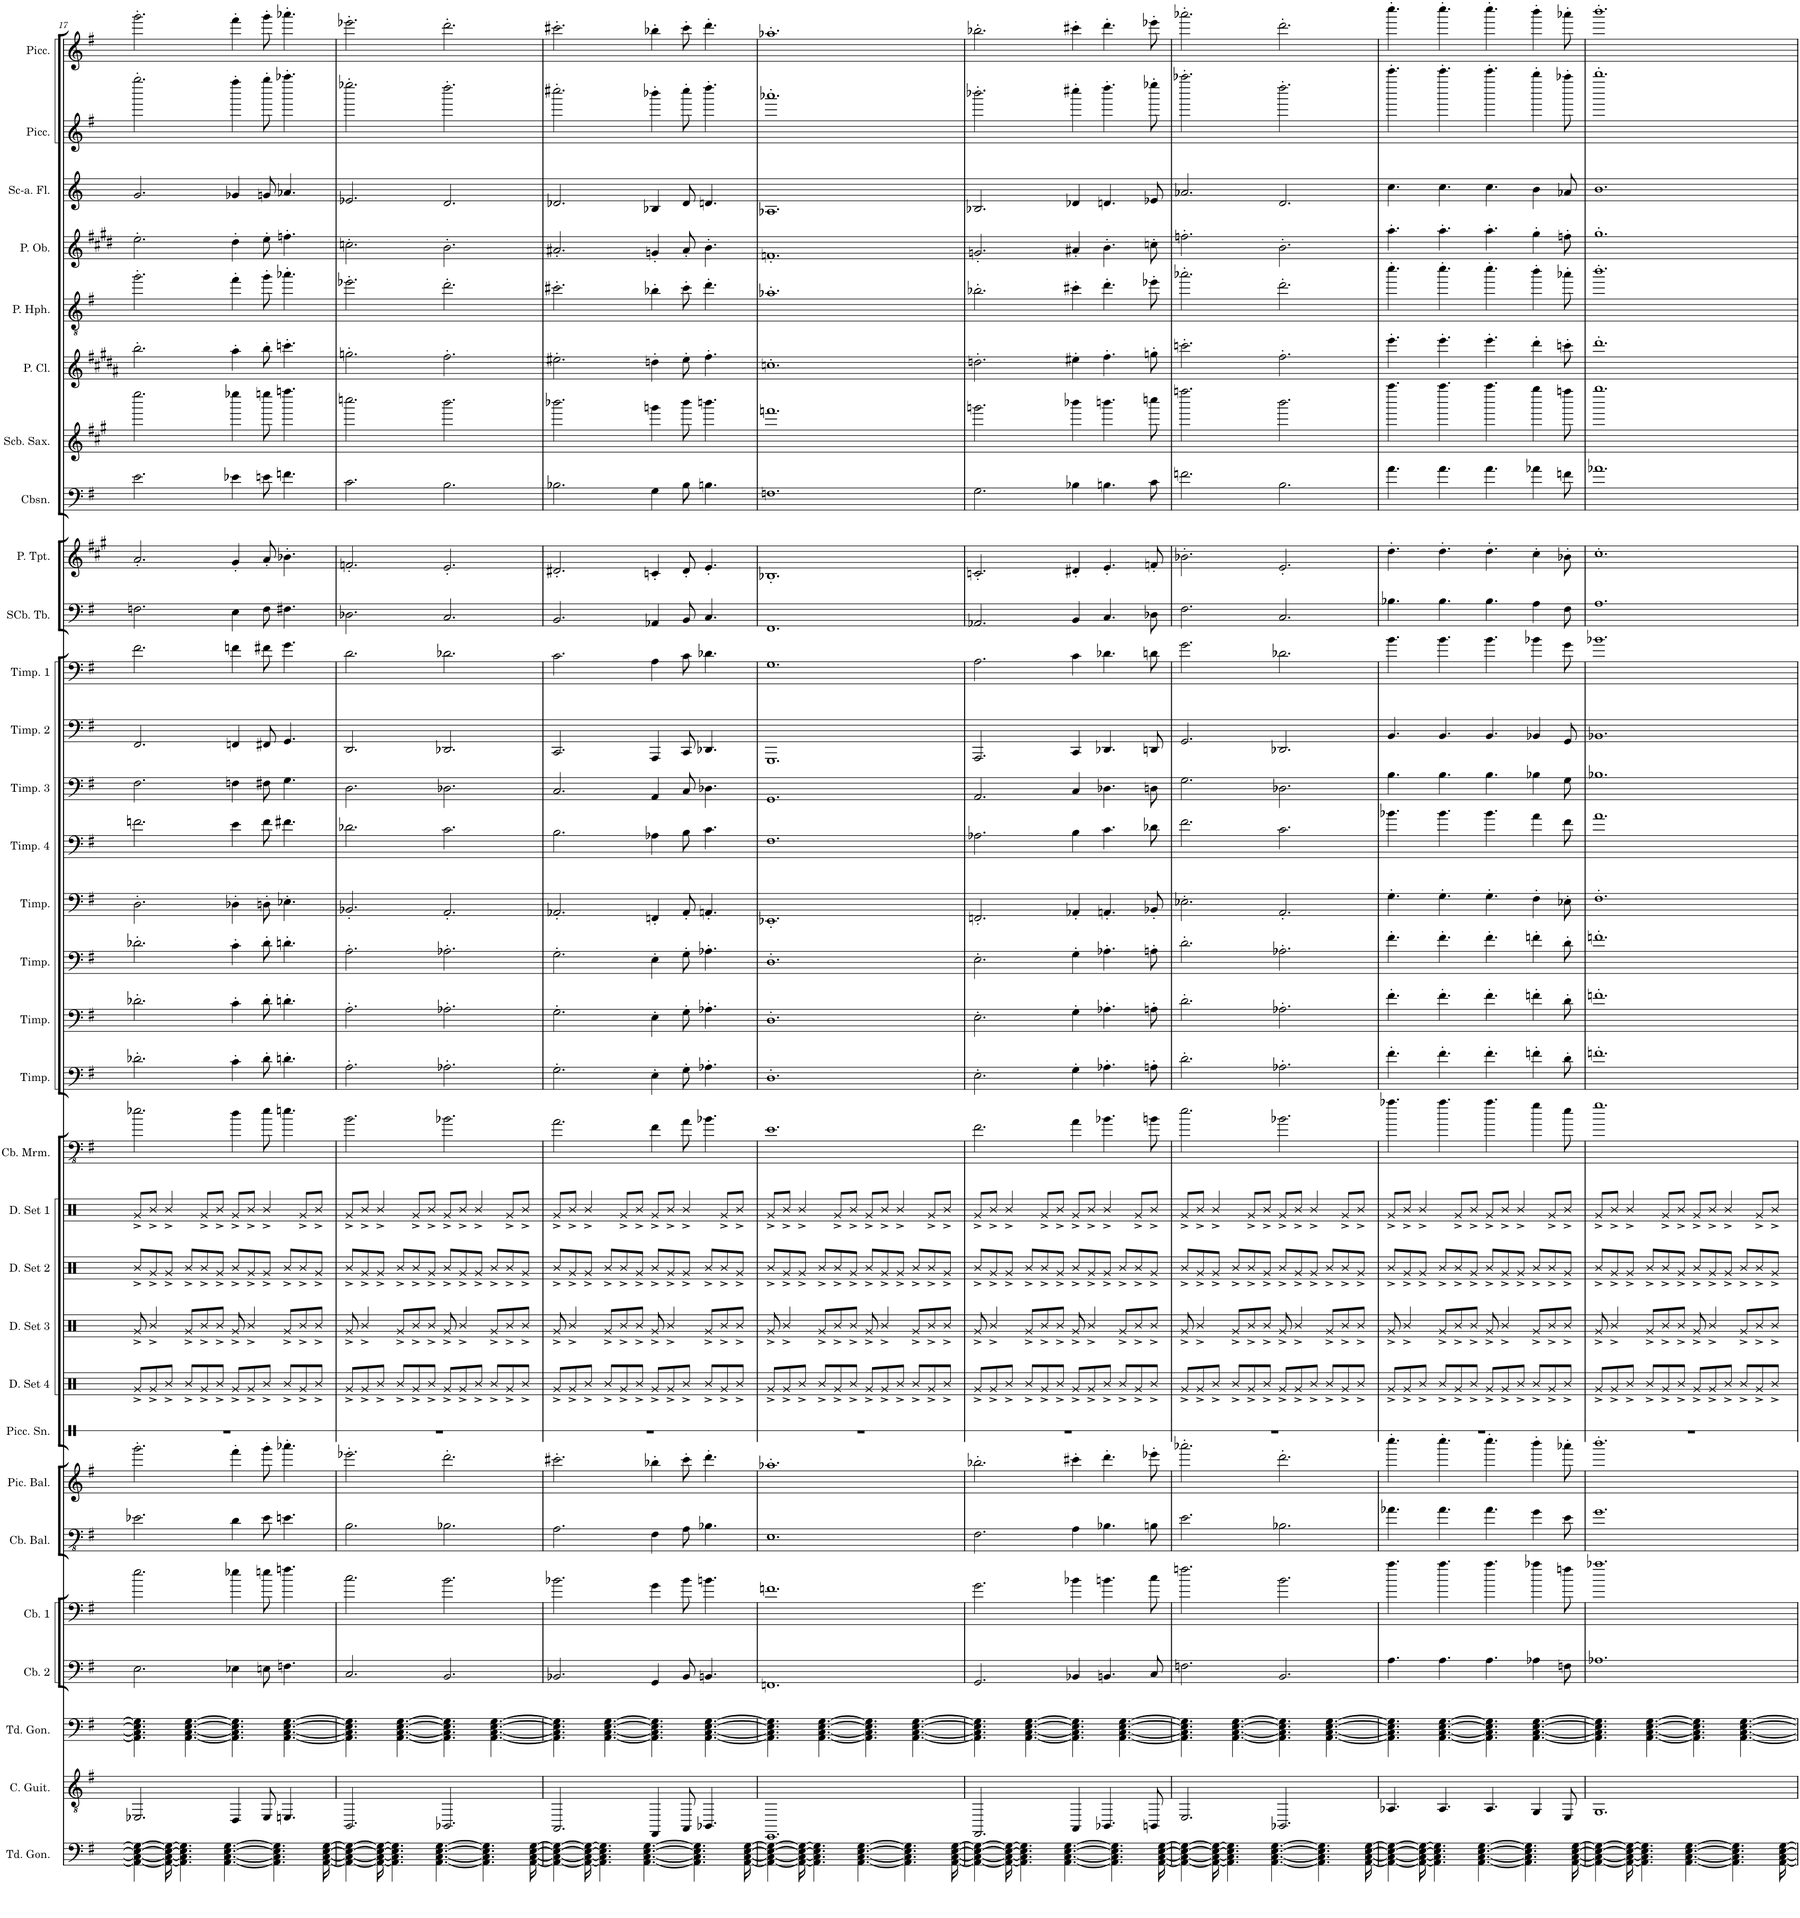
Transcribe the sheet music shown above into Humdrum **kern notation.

**kern	**kern	**kern	**kern	**kern	**kern	**kern	**kern	**kern	**kern	**kern	**kern	**kern	**kern	**kern	**kern	**kern	**kern	**kern	**kern	**kern	**kern	**kern	**kern	**kern	**kern	**kern	**kern	**kern	**kern	**kern
*part31	*part30	*part29	*part28	*part27	*part26	*part25	*part24	*part23	*part22	*part21	*part20	*part19	*part18	*part17	*part16	*part15	*part14	*part13	*part12	*part11	*part10	*part9	*part8	*part7	*part6	*part5	*part4	*part3	*part2	*part1
*staff31	*staff30	*staff29	*staff28	*staff27	*staff26	*staff25	*staff24	*staff23	*staff22	*staff21	*staff20	*staff19	*staff18	*staff17	*staff16	*staff15	*staff14	*staff13	*staff12	*staff11	*staff10	*staff9	*staff8	*staff7	*staff6	*staff5	*staff4	*staff3	*staff2	*staff1
*I"Tuned Gongs	*I"Contra Guitar	*I"Tuned Gongs	*I"Contrabass 2	*I"Contrabass 1	*I"Contrabass Balalaika	*I"Piccolo Balalaika	*I"Piccolo Snare	*I"Drumset 4	*I"Drumset 3	*I"Drumset 2	*I"Drumset 1	*I"Contrabass Marimba	*I"Timpani	*I"Timpani	*I"Timpani	*I"Timpani	*I"Timpani 4	*I"Timpani 3	*I"Timpani 2	*I"Timpani 1	*I"Sub-Contrabass Tuba	*I"Piccolo Trumpet	*I"Contrabassoon	*I"Subcontrabass Saxophone	*I"Piccolo Clarinet	*I"Piccolo Heckelphone	*I"Piccolo Oboe	*I"Sub Contra-alto Flute	*I"Piccolo	*I"Piccolo
*I'Td. Gon.	*I'C. Guit.	*I'Td. Gon.	*I'Cb. 2	*I'Cb. 1	*I'Cb. Bal.	*I'Pic. Bal.	*I'Picc. Sn.	*I'D. Set 4	*I'D. Set 3	*I'D. Set 2	*I'D. Set 1	*I'Cb. Mrm.	*I'Timp.	*I'Timp.	*I'Timp.	*I'Timp.	*I'Timp. 4	*I'Timp. 3	*I'Timp. 2	*I'Timp. 1	*I'SCb. Tb.	*I'P. Tpt.	*I'Cbsn.	*I'Scb. Sax.	*I'P. Cl.	*I'P. Hph.	*I'P. Ob.	*I'Sc-a. Fl.	*I'Picc.	*I'Picc.
!!LO:PB:g=z
*clefF4	*clefGv2	*clefF4	*clefF4	*clefF4	*clefFv4	*clefG2	*clefX	*clefX	*clefX	*clefX	*clefX	*clefFv4	*clefF4	*clefF4	*clefF4	*clefF4	*clefF4	*clefF4	*clefF4	*clefF4	*clefF4	*clefG2	*clefF4	*clefG2	*clefG2	*clefGv2	*clefG2	*clefG2	*clefG2	*clefG2
*	*	*	*Trd7c12	*Trd7c12	*	*	*	*	*	*	*	*	*	*	*	*	*	*	*	*	*	*Trd-6c-10	*Trd7c12	*Trd22c38	*Trd-5c-8	*	*Trd-2c-3	*Trd17c29	*Trd-7c-12	*Trd-7c-12
*k[f#]	*k[f#]	*k[f#]	*k[f#]	*k[f#]	*k[f#]	*k[f#]	*k[]	*k[]	*k[]	*k[]	*k[]	*k[f#]	*k[f#]	*k[f#]	*k[f#]	*k[f#]	*k[f#]	*k[f#]	*k[f#]	*k[f#]	*k[f#]	*k[f#c#g#]	*k[f#]	*k[f#c#g#]	*k[f#c#g#d#a#]	*k[f#]	*k[f#c#g#d#]	*k[]	*k[f#]	*k[f#]
*M12/8	*M12/8	*M12/8	*M12/8	*M12/8	*M12/8	*M12/8	*M12/8	*M12/8	*M12/8	*M12/8	*M12/8	*M12/8	*M12/8	*M12/8	*M12/8	*M12/8	*M12/8	*M12/8	*M12/8	*M12/8	*M12/8	*M12/8	*M12/8	*M12/8	*M12/8	*M12/8	*M12/8	*M12/8	*M12/8	*M12/8
=17	=17	=17	=17	=17	=17	=17	=17	=17	=17	=17	=17	=17	=17	=17	=17	=17	=17	=17	=17	=17	=17	=17	=17	=17	=17	=17	=17	=17	=17	=17
4AA\_ 4C\_ 4E\_ 4G\_	2.EE-X/	4.AA\] 4.C\] 4.E\] 4.G\]	2.E\	2.ee\	2.E-X\	2.ggg'\	1.r	8Rg^/L	8Rg^/	8R^/L	8Rg^/L	2.e-X\	2.d-X'\	2.d-X'\	2.d-X'\	2.D'\	2.fn\	2.F#\	2.FF#/	2.f#\	2.Fn\	2.a'/	2.e\	2.eeee\	2.bb'\	2.gg'\	2.ee'\	2.g/	2.gggg'\	2.ggg'\
.	.	.	.	.	.	.	.	8Rg^/	4R^/	8Rg^/	8R^/J	.	.	.	.	.	.	.	.	.	.	.	.	.	.	.	.	.	.	.
16AA\_ 16C\_ 16E\_ 16G\_	.	.	.	.	.	.	.	8R^/J	.	8Rg^/J	4R^/	.	.	.	.	.	.	.	.	.	.	.	.	.	.	.	.	.	.	.
4.AA\] 4.C\] 4.E\] 4.G\]	.	.	.	.	.	.	.	.	.	.	.	.	.	.	.	.	.	.	.	.	.	.	.	.	.	.	.	.	.	.
.	.	[4.AA\ [4.C\ [4.E\ [4.G\	.	.	.	.	.	8R^/L	8Rg^/L	8R^/L	.	.	.	.	.	.	.	.	.	.	.	.	.	.	.	.	.	.	.	.
.	.	.	.	.	.	.	.	8Rg^/	8R^/	8R^/	8Rg^/L	.	.	.	.	.	.	.	.	.	.	.	.	.	.	.	.	.	.	.
.	.	.	.	.	.	.	.	8R^/J	8R^/J	8Rg^/J	8R^/J	.	.	.	.	.	.	.	.	.	.	.	.	.	.	.	.	.	.	.
[4.AA\ [4.C\ [4.E\ [4.G\	.	.	.	.	.	.	.	.	.	.	.	.	.	.	.	.	.	.	.	.	.	.	.	.	.	.	.	.	.	.
.	4DD/	4.AA\] 4.C\] 4.E\] 4.G\]	4E-X\	4ee-X\	4D\	4fff#'\	.	8Rg^/L	8Rg^/	8R^/L	8Rg^/L	4d\	4c'\	4c'\	4c'\	4D-X'\	4e\	4Fn\	4FFn/	4fn\	4E\	4g#'/	4e-X\	4eeee-X\	4aa#'\	4ff#'\	4dd#'\	4g-X/	4ffff#'\	4fff#'\
.	.	.	.	.	.	.	.	8Rg^/	4R^/	8Rg^/	8R^/J	.	.	.	.	.	.	.	.	.	.	.	.	.	.	.	.	.	.	.
.	8EE-/	.	8En\	8een\	8E-\	8ggg'\	.	8R^/J	.	8Rg^/J	4R^/	8e-\	8d-'\	8d-'\	8d-'\	8Dn'\	8f\	8F#X\	8FF#X/	8f#X\	8F\	8a'/	8en\	8eeeen\	8bb'\	8gg'\	8ee'\	8gn/	8gggg'\	8ggg'\
4.AA\] 4.C\] 4.E\] 4.G\]	.	.	.	.	.	.	.	.	.	.	.	.	.	.	.	.	.	.	.	.	.	.	.	.	.	.	.	.	.	.
.	4.EEn/	[4.AA\ [4.C\ [4.E\ [4.G\	4.Fn\	4.ffn\	4.En\	4.aaa-X'\	.	8R^/L	8Rg^/L	8R^/L	.	4.en\	4.dn'\	4.dn'\	4.dn'\	4.E-X'\	4.f#X\	4.G\	4.GG/	4.g\	4.F#X\	4.b-X'\	4.fn\	4.ffffn\	4.cccn'\	4.aa-X'\	4.ffn'\	4.a-X/	4.aaaa-X'\	4.aaa-X'\
.	.	.	.	.	.	.	.	8Rg^/	8R^/	8R^/	8Rg^/L	.	.	.	.	.	.	.	.	.	.	.	.	.	.	.	.	.	.	.
.	.	.	.	.	.	.	.	8R^/J	8R^/J	8Rg^/J	8R^/J	.	.	.	.	.	.	.	.	.	.	.	.	.	.	.	.	.	.	.
[16AA\ [16C\ [16E\ [16G\	.	.	.	.	.	.	.	.	.	.	.	.	.	.	.	.	.	.	.	.	.	.	.	.	.	.	.	.	.	.
=18	=18	=18	=18	=18	=18	=18	=18	=18	=18	=18	=18	=18	=18	=18	=18	=18	=18	=18	=18	=18	=18	=18	=18	=18	=18	=18	=18	=18	=18	=18
4AA\_ 4C\_ 4E\_ 4G\_	2.BBB/	4.AA\] 4.C\] 4.E\] 4.G\]	2.C/	2.cc\	2.BB\	2.eee-X'\	1.r	8Rg^/L	8Rg^/	8R^/L	8Rg^/L	2.B\	2.A'\	2.A'\	2.A'\	2.BB-X'/	2.d-X\	2.D\	2.DD/	2.d\	2.D-X\	2.fn'/	2.c\	2.ccccn\	2.ggn'\	2.ee-X'\	2.ccn'\	2.e-X/	2.eeee-X'\	2.eee-X'\
.	.	.	.	.	.	.	.	8Rg^/	4R^/	8Rg^/	8R^/J	.	.	.	.	.	.	.	.	.	.	.	.	.	.	.	.	.	.	.
16AA\_ 16C\_ 16E\_ 16G\_	.	.	.	.	.	.	.	8R^/J	.	8Rg^/J	4R^/	.	.	.	.	.	.	.	.	.	.	.	.	.	.	.	.	.	.	.
4.AA\] 4.C\] 4.E\] 4.G\]	.	.	.	.	.	.	.	.	.	.	.	.	.	.	.	.	.	.	.	.	.	.	.	.	.	.	.	.	.	.
.	.	[4.AA\ [4.C\ [4.E\ [4.G\	.	.	.	.	.	8R^/L	8Rg^/L	8R^/L	.	.	.	.	.	.	.	.	.	.	.	.	.	.	.	.	.	.	.	.
.	.	.	.	.	.	.	.	8Rg^/	8R^/	8R^/	8Rg^/L	.	.	.	.	.	.	.	.	.	.	.	.	.	.	.	.	.	.	.
.	.	.	.	.	.	.	.	8R^/J	8R^/J	8Rg^/J	8R^/J	.	.	.	.	.	.	.	.	.	.	.	.	.	.	.	.	.	.	.
[4.AA\ [4.C\ [4.E\ [4.G\	.	.	.	.	.	.	.	.	.	.	.	.	.	.	.	.	.	.	.	.	.	.	.	.	.	.	.	.	.	.
.	2.BBB-X/	4.AA\] 4.C\] 4.E\] 4.G\]	2.BB/	2.b\	2.BB-X\	2.ddd'\	.	8Rg^/L	8Rg^/	8R^/L	8Rg^/L	2.B-X\	2.A-X'\	2.A-X'\	2.A-X'\	2.AA'/	2.c\	2.D-X\	2.DD-X/	2.d-X\	2.C/	2.e'/	2.B\	2.bbb\	2.ff#'\	2.dd'\	2.b'\	2.d/	2.dddd'\	2.ddd'\
.	.	.	.	.	.	.	.	8Rg^/	4R^/	8Rg^/	8R^/J	.	.	.	.	.	.	.	.	.	.	.	.	.	.	.	.	.	.	.
.	.	.	.	.	.	.	.	8R^/J	.	8Rg^/J	4R^/	.	.	.	.	.	.	.	.	.	.	.	.	.	.	.	.	.	.	.
4.AA\] 4.C\] 4.E\] 4.G\]	.	.	.	.	.	.	.	.	.	.	.	.	.	.	.	.	.	.	.	.	.	.	.	.	.	.	.	.	.	.
.	.	[4.AA\ [4.C\ [4.E\ [4.G\	.	.	.	.	.	8R^/L	8Rg^/L	8R^/L	.	.	.	.	.	.	.	.	.	.	.	.	.	.	.	.	.	.	.	.
.	.	.	.	.	.	.	.	8Rg^/	8R^/	8R^/	8Rg^/L	.	.	.	.	.	.	.	.	.	.	.	.	.	.	.	.	.	.	.
.	.	.	.	.	.	.	.	8R^/J	8R^/J	8Rg^/J	8R^/J	.	.	.	.	.	.	.	.	.	.	.	.	.	.	.	.	.	.	.
[16AA\ [16C\ [16E\ [16G\	.	.	.	.	.	.	.	.	.	.	.	.	.	.	.	.	.	.	.	.	.	.	.	.	.	.	.	.	.	.
=19	=19	=19	=19	=19	=19	=19	=19	=19	=19	=19	=19	=19	=19	=19	=19	=19	=19	=19	=19	=19	=19	=19	=19	=19	=19	=19	=19	=19	=19	=19
4AA\_ 4C\_ 4E\_ 4G\_	2.AAA/	4.AA\] 4.C\] 4.E\] 4.G\]	2.BB-X/	2.b-X\	2.AA\	2.ccc#X'\	1.r	8Rg^/L	8Rg^/	8R^/L	8Rg^/L	2.A\	2.G'\	2.G'\	2.G'\	2.AA-X'/	2.B\	2.C/	2.CC/	2.c\	2.BB/	2.d#X'/	2.B-X\	2.bbb-X\	2.ee#X'\	2.cc#X'\	2.a#X'/	2.d-X/	2.cccc#X'\	2.ccc#X'\
.	.	.	.	.	.	.	.	8Rg^/	4R^/	8Rg^/	8R^/J	.	.	.	.	.	.	.	.	.	.	.	.	.	.	.	.	.	.	.
16AA\_ 16C\_ 16E\_ 16G\_	.	.	.	.	.	.	.	8R^/J	.	8Rg^/J	4R^/	.	.	.	.	.	.	.	.	.	.	.	.	.	.	.	.	.	.	.
4.AA\] 4.C\] 4.E\] 4.G\]	.	.	.	.	.	.	.	.	.	.	.	.	.	.	.	.	.	.	.	.	.	.	.	.	.	.	.	.	.	.
.	.	[4.AA\ [4.C\ [4.E\ [4.G\	.	.	.	.	.	8R^/L	8Rg^/L	8R^/L	.	.	.	.	.	.	.	.	.	.	.	.	.	.	.	.	.	.	.	.
.	.	.	.	.	.	.	.	8Rg^/	8R^/	8R^/	8Rg^/L	.	.	.	.	.	.	.	.	.	.	.	.	.	.	.	.	.	.	.
.	.	.	.	.	.	.	.	8R^/J	8R^/J	8Rg^/J	8R^/J	.	.	.	.	.	.	.	.	.	.	.	.	.	.	.	.	.	.	.
[4.AA\ [4.C\ [4.E\ [4.G\	.	.	.	.	.	.	.	.	.	.	.	.	.	.	.	.	.	.	.	.	.	.	.	.	.	.	.	.	.	.
.	4FFF#/	4.AA\] 4.C\] 4.E\] 4.G\]	4GG/	4g\	4FF#\	4bb-X'\	.	8Rg^/L	8Rg^/	8R^/L	8Rg^/L	4F#\	4E'\	4E'\	4E'\	4FFn'/	4A-X\	4AA/	4AAA/	4A\	4AA-X/	4cn'/	4G\	4gggn\	4ddn'\	4b-X'\	4gn'/	4B-X/	4bbb-X'\	4bb-X'\
.	.	.	.	.	.	.	.	8Rg^/	4R^/	8Rg^/	8R^/J	.	.	.	.	.	.	.	.	.	.	.	.	.	.	.	.	.	.	.
.	8AAA/	.	8BB-/	8b-\	8AA\	8ccc#'\	.	8R^/J	.	8Rg^/J	4R^/	8A\	8G'\	8G'\	8G'\	8AA-'/	8B\	8C/	8CC/	8c\	8BB/	8d#'/	8B-\	8bbb-\	8ee#'\	8cc#'\	8a#'/	8d-/	8cccc#'\	8ccc#'\
4.AA\] 4.C\] 4.E\] 4.G\]	.	.	.	.	.	.	.	.	.	.	.	.	.	.	.	.	.	.	.	.	.	.	.	.	.	.	.	.	.	.
.	4.BBB-X/	[4.AA\ [4.C\ [4.E\ [4.G\	4.BBn/	4.bn\	4.BB-X\	4.ddd'\	.	8R^/L	8Rg^/L	8R^/L	.	4.B-X\	4.A-X'\	4.A-X'\	4.A-X'\	4.AAn'/	4.c\	4.D-X\	4.DD-X/	4.d-X\	4.C/	4.e'/	4.Bn\	4.bbbn\	4.ff#'\	4.dd'\	4.b'\	4.dn/	4.dddd'\	4.ddd'\
.	.	.	.	.	.	.	.	8Rg^/	8R^/	8R^/	8Rg^/L	.	.	.	.	.	.	.	.	.	.	.	.	.	.	.	.	.	.	.
.	.	.	.	.	.	.	.	8R^/J	8R^/J	8Rg^/J	8R^/J	.	.	.	.	.	.	.	.	.	.	.	.	.	.	.	.	.	.	.
[16AA\ [16C\ [16E\ [16G\	.	.	.	.	.	.	.	.	.	.	.	.	.	.	.	.	.	.	.	.	.	.	.	.	.	.	.	.	.	.
=20	=20	=20	=20	=20	=20	=20	=20	=20	=20	=20	=20	=20	=20	=20	=20	=20	=20	=20	=20	=20	=20	=20	=20	=20	=20	=20	=20	=20	=20	=20
4AA\_ 4C\_ 4E\_ 4G\_	1.EEE	4.AA\] 4.C\] 4.E\] 4.G\]	1.FFn	1.fn	1.EE	1.aa-X'	1.r	8Rg^/L	8Rg^/	8R^/L	8Rg^/L	1.E	1.D'	1.D'	1.D'	1.EE-X'	1.F#	1.GG	1.GGG	1.G	1.FF#	1.B-X'	1.Fn	1.fffn	1.ccn'	1.a-X'	1.fn'	1.A-X	1.aaa-X'	1.aa-X'
.	.	.	.	.	.	.	.	8Rg^/	4R^/	8Rg^/	8R^/J	.	.	.	.	.	.	.	.	.	.	.	.	.	.	.	.	.	.	.
16AA\_ 16C\_ 16E\_ 16G\_	.	.	.	.	.	.	.	8R^/J	.	8Rg^/J	4R^/	.	.	.	.	.	.	.	.	.	.	.	.	.	.	.	.	.	.	.
4.AA\] 4.C\] 4.E\] 4.G\]	.	.	.	.	.	.	.	.	.	.	.	.	.	.	.	.	.	.	.	.	.	.	.	.	.	.	.	.	.	.
.	.	[4.AA\ [4.C\ [4.E\ [4.G\	.	.	.	.	.	8R^/L	8Rg^/L	8R^/L	.	.	.	.	.	.	.	.	.	.	.	.	.	.	.	.	.	.	.	.
.	.	.	.	.	.	.	.	8Rg^/	8R^/	8R^/	8Rg^/L	.	.	.	.	.	.	.	.	.	.	.	.	.	.	.	.	.	.	.
.	.	.	.	.	.	.	.	8R^/J	8R^/J	8Rg^/J	8R^/J	.	.	.	.	.	.	.	.	.	.	.	.	.	.	.	.	.	.	.
[4.AA\ [4.C\ [4.E\ [4.G\	.	.	.	.	.	.	.	.	.	.	.	.	.	.	.	.	.	.	.	.	.	.	.	.	.	.	.	.	.	.
.	.	4.AA\] 4.C\] 4.E\] 4.G\]	.	.	.	.	.	8Rg^/L	8Rg^/	8R^/L	8Rg^/L	.	.	.	.	.	.	.	.	.	.	.	.	.	.	.	.	.	.	.
.	.	.	.	.	.	.	.	8Rg^/	4R^/	8Rg^/	8R^/J	.	.	.	.	.	.	.	.	.	.	.	.	.	.	.	.	.	.	.
.	.	.	.	.	.	.	.	8R^/J	.	8Rg^/J	4R^/	.	.	.	.	.	.	.	.	.	.	.	.	.	.	.	.	.	.	.
4.AA\] 4.C\] 4.E\] 4.G\]	.	.	.	.	.	.	.	.	.	.	.	.	.	.	.	.	.	.	.	.	.	.	.	.	.	.	.	.	.	.
.	.	[4.AA\ [4.C\ [4.E\ [4.G\	.	.	.	.	.	8R^/L	8Rg^/L	8R^/L	.	.	.	.	.	.	.	.	.	.	.	.	.	.	.	.	.	.	.	.
.	.	.	.	.	.	.	.	8Rg^/	8R^/	8R^/	8Rg^/L	.	.	.	.	.	.	.	.	.	.	.	.	.	.	.	.	.	.	.
.	.	.	.	.	.	.	.	8R^/J	8R^/J	8Rg^/J	8R^/J	.	.	.	.	.	.	.	.	.	.	.	.	.	.	.	.	.	.	.
[16AA\ [16C\ [16E\ [16G\	.	.	.	.	.	.	.	.	.	.	.	.	.	.	.	.	.	.	.	.	.	.	.	.	.	.	.	.	.	.
=21	=21	=21	=21	=21	=21	=21	=21	=21	=21	=21	=21	=21	=21	=21	=21	=21	=21	=21	=21	=21	=21	=21	=21	=21	=21	=21	=21	=21	=21	=21
4AA\_ 4C\_ 4E\_ 4G\_	2.FFF#/	4.AA\] 4.C\] 4.E\] 4.G\]	2.GG/	2.g\	2.FF#\	2.bb-X'\	1.r	8Rg^/L	8Rg^/	8R^/L	8Rg^/L	2.F#\	2.E'\	2.E'\	2.E'\	2.FFn'/	2.A-X\	2.AA/	2.AAA/	2.A\	2.AA-X/	2.cn'/	2.G\	2.gggn\	2.ddn'\	2.b-X'\	2.gn'/	2.B-X/	2.bbb-X'\	2.bb-X'\
.	.	.	.	.	.	.	.	8Rg^/	4R^/	8Rg^/	8R^/J	.	.	.	.	.	.	.	.	.	.	.	.	.	.	.	.	.	.	.
16AA\_ 16C\_ 16E\_ 16G\_	.	.	.	.	.	.	.	8R^/J	.	8Rg^/J	4R^/	.	.	.	.	.	.	.	.	.	.	.	.	.	.	.	.	.	.	.
4.AA\] 4.C\] 4.E\] 4.G\]	.	.	.	.	.	.	.	.	.	.	.	.	.	.	.	.	.	.	.	.	.	.	.	.	.	.	.	.	.	.
.	.	[4.AA\ [4.C\ [4.E\ [4.G\	.	.	.	.	.	8R^/L	8Rg^/L	8R^/L	.	.	.	.	.	.	.	.	.	.	.	.	.	.	.	.	.	.	.	.
.	.	.	.	.	.	.	.	8Rg^/	8R^/	8R^/	8Rg^/L	.	.	.	.	.	.	.	.	.	.	.	.	.	.	.	.	.	.	.
.	.	.	.	.	.	.	.	8R^/J	8R^/J	8Rg^/J	8R^/J	.	.	.	.	.	.	.	.	.	.	.	.	.	.	.	.	.	.	.
[4.AA\ [4.C\ [4.E\ [4.G\	.	.	.	.	.	.	.	.	.	.	.	.	.	.	.	.	.	.	.	.	.	.	.	.	.	.	.	.	.	.
.	4AAA/	4.AA\] 4.C\] 4.E\] 4.G\]	4BB-X/	4b-X\	4AA\	4ccc#X'\	.	8Rg^/L	8Rg^/	8R^/L	8Rg^/L	4A\	4G'\	4G'\	4G'\	4AA-X'/	4B\	4C/	4CC/	4c\	4BB/	4d#X'/	4B-X\	4bbb-X\	4ee#X'\	4cc#X'\	4a#X'/	4d-X/	4cccc#X'\	4ccc#X'\
.	.	.	.	.	.	.	.	8Rg^/	4R^/	8Rg^/	8R^/J	.	.	.	.	.	.	.	.	.	.	.	.	.	.	.	.	.	.	.
.	4.BBB-X/	.	4.BBn/	4.bn\	4.BB-X\	4.ddd'\	.	8R^/J	.	8Rg^/J	4R^/	4.B-X\	4.A-X'\	4.A-X'\	4.A-X'\	4.AAn'/	4.c\	4.D-X\	4.DD-X/	4.d-X\	4.C/	4.e'/	4.Bn\	4.bbbn\	4.ff#'\	4.dd'\	4.b'\	4.dn/	4.dddd'\	4.ddd'\
4.AA\] 4.C\] 4.E\] 4.G\]	.	.	.	.	.	.	.	.	.	.	.	.	.	.	.	.	.	.	.	.	.	.	.	.	.	.	.	.	.	.
.	.	[4.AA\ [4.C\ [4.E\ [4.G\	.	.	.	.	.	8R^/L	8Rg^/L	8R^/L	.	.	.	.	.	.	.	.	.	.	.	.	.	.	.	.	.	.	.	.
.	.	.	.	.	.	.	.	8Rg^/	8R^/	8R^/	8Rg^/L	.	.	.	.	.	.	.	.	.	.	.	.	.	.	.	.	.	.	.
.	8BBBn/	.	8C/	8cc\	8BBn\	8eee-X'\	.	8R^/J	8R^/J	8Rg^/J	8R^/J	8Bn\	8An'\	8An'\	8An'\	8BB-X'/	8d-X\	8Dn\	8DDn/	8dn\	8D-X\	8fn'/	8c\	8ccccn\	8ggn'\	8ee-X'\	8ccn'\	8e-X/	8eeee-X'\	8eee-X'\
[16AA\ [16C\ [16E\ [16G\	.	.	.	.	.	.	.	.	.	.	.	.	.	.	.	.	.	.	.	.	.	.	.	.	.	.	.	.	.	.
=22	=22	=22	=22	=22	=22	=22	=22	=22	=22	=22	=22	=22	=22	=22	=22	=22	=22	=22	=22	=22	=22	=22	=22	=22	=22	=22	=22	=22	=22	=22
4AA\_ 4C\_ 4E\_ 4G\_	2.EE/	4.AA\] 4.C\] 4.E\] 4.G\]	2.Fn\	2.ffn\	2.E\	2.aaa-X'\	1.r	8Rg^/L	8Rg^/	8R^/L	8Rg^/L	2.e\	2.d'\	2.d'\	2.d'\	2.E-X'\	2.f#\	2.G\	2.GG/	2.g\	2.F#\	2.b-X'\	2.fn\	2.ffffn\	2.cccn'\	2.aa-X'\	2.ffn'\	2.a-X/	2.aaaa-X'\	2.aaa-X'\
.	.	.	.	.	.	.	.	8Rg^/	4R^/	8Rg^/	8R^/J	.	.	.	.	.	.	.	.	.	.	.	.	.	.	.	.	.	.	.
16AA\_ 16C\_ 16E\_ 16G\_	.	.	.	.	.	.	.	8R^/J	.	8Rg^/J	4R^/	.	.	.	.	.	.	.	.	.	.	.	.	.	.	.	.	.	.	.
4.AA\] 4.C\] 4.E\] 4.G\]	.	.	.	.	.	.	.	.	.	.	.	.	.	.	.	.	.	.	.	.	.	.	.	.	.	.	.	.	.	.
.	.	[4.AA\ [4.C\ [4.E\ [4.G\	.	.	.	.	.	8R^/L	8Rg^/L	8R^/L	.	.	.	.	.	.	.	.	.	.	.	.	.	.	.	.	.	.	.	.
.	.	.	.	.	.	.	.	8Rg^/	8R^/	8R^/	8Rg^/L	.	.	.	.	.	.	.	.	.	.	.	.	.	.	.	.	.	.	.
.	.	.	.	.	.	.	.	8R^/J	8R^/J	8Rg^/J	8R^/J	.	.	.	.	.	.	.	.	.	.	.	.	.	.	.	.	.	.	.
[4.AA\ [4.C\ [4.E\ [4.G\	.	.	.	.	.	.	.	.	.	.	.	.	.	.	.	.	.	.	.	.	.	.	.	.	.	.	.	.	.	.
.	2.BBB-X/	4.AA\] 4.C\] 4.E\] 4.G\]	2.BB/	2.b\	2.BB-X\	2.ddd'\	.	8Rg^/L	8Rg^/	8R^/L	8Rg^/L	2.B-X\	2.A-X'\	2.A-X'\	2.A-X'\	2.AA'/	2.c\	2.D-X\	2.DD-X/	2.d-X\	2.C/	2.e'/	2.B\	2.bbb\	2.ff#'\	2.dd'\	2.b'\	2.d/	2.dddd'\	2.ddd'\
.	.	.	.	.	.	.	.	8Rg^/	4R^/	8Rg^/	8R^/J	.	.	.	.	.	.	.	.	.	.	.	.	.	.	.	.	.	.	.
.	.	.	.	.	.	.	.	8R^/J	.	8Rg^/J	4R^/	.	.	.	.	.	.	.	.	.	.	.	.	.	.	.	.	.	.	.
4.AA\] 4.C\] 4.E\] 4.G\]	.	.	.	.	.	.	.	.	.	.	.	.	.	.	.	.	.	.	.	.	.	.	.	.	.	.	.	.	.	.
.	.	[4.AA\ [4.C\ [4.E\ [4.G\	.	.	.	.	.	8R^/L	8Rg^/L	8R^/L	.	.	.	.	.	.	.	.	.	.	.	.	.	.	.	.	.	.	.	.
.	.	.	.	.	.	.	.	8Rg^/	8R^/	8R^/	8Rg^/L	.	.	.	.	.	.	.	.	.	.	.	.	.	.	.	.	.	.	.
.	.	.	.	.	.	.	.	8R^/J	8R^/J	8Rg^/J	8R^/J	.	.	.	.	.	.	.	.	.	.	.	.	.	.	.	.	.	.	.
[16AA\ [16C\ [16E\ [16G\	.	.	.	.	.	.	.	.	.	.	.	.	.	.	.	.	.	.	.	.	.	.	.	.	.	.	.	.	.	.
=23	=23	=23	=23	=23	=23	=23	=23	=23	=23	=23	=23	=23	=23	=23	=23	=23	=23	=23	=23	=23	=23	=23	=23	=23	=23	=23	=23	=23	=23	=23
4AA\_ 4C\_ 4E\_ 4G\_	4.AA-X/	4.AA\] 4.C\] 4.E\] 4.G\]	4.A\	4.aa\	4.A-X\	4.cccc'\	1.r	8Rg^/L	8Rg^/	8R^/L	8Rg^/L	4.a-X\	4.f#'\	4.f#'\	4.f#'\	4.G'\	4.b-X\	4.B\	4.BB/	4.b\	4.B-X\	4.dd'\	4.a\	4.aaaa\	4.eee'\	4.ccc'\	4.aa'\	4.cc\	4.ccccc'\	4.cccc'\
.	.	.	.	.	.	.	.	8Rg^/	4R^/	8Rg^/	8R^/J	.	.	.	.	.	.	.	.	.	.	.	.	.	.	.	.	.	.	.
16AA\_ 16C\_ 16E\_ 16G\_	.	.	.	.	.	.	.	8R^/J	.	8Rg^/J	4R^/	.	.	.	.	.	.	.	.	.	.	.	.	.	.	.	.	.	.	.
4.AA\] 4.C\] 4.E\] 4.G\]	.	.	.	.	.	.	.	.	.	.	.	.	.	.	.	.	.	.	.	.	.	.	.	.	.	.	.	.	.	.
.	4.AA-/	[4.AA\ [4.C\ [4.E\ [4.G\	4.A\	4.aa\	4.A-\	4.cccc'\	.	8R^/L	8Rg^/L	8R^/L	.	4.a-\	4.f#'\	4.f#'\	4.f#'\	4.G'\	4.b-\	4.B\	4.BB/	4.b\	4.B-\	4.dd'\	4.a\	4.aaaa\	4.eee'\	4.ccc'\	4.aa'\	4.cc\	4.ccccc'\	4.cccc'\
.	.	.	.	.	.	.	.	8Rg^/	8R^/	8R^/	8Rg^/L	.	.	.	.	.	.	.	.	.	.	.	.	.	.	.	.	.	.	.
.	.	.	.	.	.	.	.	8R^/J	8R^/J	8Rg^/J	8R^/J	.	.	.	.	.	.	.	.	.	.	.	.	.	.	.	.	.	.	.
[4.AA\ [4.C\ [4.E\ [4.G\	.	.	.	.	.	.	.	.	.	.	.	.	.	.	.	.	.	.	.	.	.	.	.	.	.	.	.	.	.	.
.	4.AA-/	4.AA\] 4.C\] 4.E\] 4.G\]	4.A\	4.aa\	4.A-\	4.cccc'\	.	8Rg^/L	8Rg^/	8R^/L	8Rg^/L	4.a-\	4.f#'\	4.f#'\	4.f#'\	4.G'\	4.b-\	4.B\	4.BB/	4.b\	4.B-\	4.dd'\	4.a\	4.aaaa\	4.eee'\	4.ccc'\	4.aa'\	4.cc\	4.ccccc'\	4.cccc'\
.	.	.	.	.	.	.	.	8Rg^/	4R^/	8Rg^/	8R^/J	.	.	.	.	.	.	.	.	.	.	.	.	.	.	.	.	.	.	.
.	.	.	.	.	.	.	.	8R^/J	.	8Rg^/J	4R^/	.	.	.	.	.	.	.	.	.	.	.	.	.	.	.	.	.	.	.
4.AA\] 4.C\] 4.E\] 4.G\]	.	.	.	.	.	.	.	.	.	.	.	.	.	.	.	.	.	.	.	.	.	.	.	.	.	.	.	.	.	.
.	4GG/	[4.AA\ [4.C\ [4.E\ [4.G\	4A-X\	4aa-X\	4G\	4bbb'\	.	8R^/L	8Rg^/L	8R^/L	.	4g\	4fn'\	4fn'\	4fn'\	4F#'\	4a\	4B-X\	4BB-X/	4b-X\	4A\	4cc#'\	4a-X\	4gggg#\	4ddd#'\	4bb'\	4gg#'\	4b\	4bbbb'\	4bbb'\
.	.	.	.	.	.	.	.	8Rg^/	8R^/	8R^/	8Rg^/L	.	.	.	.	.	.	.	.	.	.	.	.	.	.	.	.	.	.	.
.	8EE/	.	8Fn\	8ffn\	8E\	8aaa-X'\	.	8R^/J	8R^/J	8Rg^/J	8R^/J	8e\	8d'\	8d'\	8d'\	8E-X'\	8f#\	8G\	8GG/	8g\	8F#\	8b-X'\	8fn\	8ffffn\	8cccn'\	8aa-X'\	8ffn'\	8a-X/	8aaaa-X'\	8aaa-X'\
[16AA\ [16C\ [16E\ [16G\	.	.	.	.	.	.	.	.	.	.	.	.	.	.	.	.	.	.	.	.	.	.	.	.	.	.	.	.	.	.
=24	=24	=24	=24	=24	=24	=24	=24	=24	=24	=24	=24	=24	=24	=24	=24	=24	=24	=24	=24	=24	=24	=24	=24	=24	=24	=24	=24	=24	=24	=24
4AA\_ 4C\_ 4E\_ 4G\_	1.GG	4.AA\] 4.C\] 4.E\] 4.G\]	1.A-X	1.aa-X	1.G	1.bbb'	1.r	8Rg^/L	8Rg^/	8R^/L	8Rg^/L	1.g	1.fn'	1.fn'	1.fn'	1.F#'	1.a	1.B-X	1.BB-X	1.b-X	1.A	1.cc#'	1.a-X	1.gggg#	1.ddd#'	1.bb'	1.gg#'	1.b	1.bbbb'	1.bbb'
.	.	.	.	.	.	.	.	8Rg^/	4R^/	8Rg^/	8R^/J	.	.	.	.	.	.	.	.	.	.	.	.	.	.	.	.	.	.	.
16AA\_ 16C\_ 16E\_ 16G\_	.	.	.	.	.	.	.	8R^/J	.	8Rg^/J	4R^/	.	.	.	.	.	.	.	.	.	.	.	.	.	.	.	.	.	.	.
4.AA\] 4.C\] 4.E\] 4.G\]	.	.	.	.	.	.	.	.	.	.	.	.	.	.	.	.	.	.	.	.	.	.	.	.	.	.	.	.	.	.
.	.	[4.AA\ [4.C\ [4.E\ [4.G\	.	.	.	.	.	8R^/L	8Rg^/L	8R^/L	.	.	.	.	.	.	.	.	.	.	.	.	.	.	.	.	.	.	.	.
.	.	.	.	.	.	.	.	8Rg^/	8R^/	8R^/	8Rg^/L	.	.	.	.	.	.	.	.	.	.	.	.	.	.	.	.	.	.	.
.	.	.	.	.	.	.	.	8R^/J	8R^/J	8Rg^/J	8R^/J	.	.	.	.	.	.	.	.	.	.	.	.	.	.	.	.	.	.	.
[4.AA\ [4.C\ [4.E\ [4.G\	.	.	.	.	.	.	.	.	.	.	.	.	.	.	.	.	.	.	.	.	.	.	.	.	.	.	.	.	.	.
.	.	4.AA\] 4.C\] 4.E\] 4.G\]	.	.	.	.	.	8Rg^/L	8Rg^/	8R^/L	8Rg^/L	.	.	.	.	.	.	.	.	.	.	.	.	.	.	.	.	.	.	.
.	.	.	.	.	.	.	.	8Rg^/	4R^/	8Rg^/	8R^/J	.	.	.	.	.	.	.	.	.	.	.	.	.	.	.	.	.	.	.
.	.	.	.	.	.	.	.	8R^/J	.	8Rg^/J	4R^/	.	.	.	.	.	.	.	.	.	.	.	.	.	.	.	.	.	.	.
4.AA\] 4.C\] 4.E\] 4.G\]	.	.	.	.	.	.	.	.	.	.	.	.	.	.	.	.	.	.	.	.	.	.	.	.	.	.	.	.	.	.
.	.	[4.AA\ [4.C\ [4.E\ [4.G\	.	.	.	.	.	8R^/L	8Rg^/L	8R^/L	.	.	.	.	.	.	.	.	.	.	.	.	.	.	.	.	.	.	.	.
.	.	.	.	.	.	.	.	8Rg^/	8R^/	8R^/	8Rg^/L	.	.	.	.	.	.	.	.	.	.	.	.	.	.	.	.	.	.	.
.	.	.	.	.	.	.	.	8R^/J	8R^/J	8Rg^/J	8R^/J	.	.	.	.	.	.	.	.	.	.	.	.	.	.	.	.	.	.	.
[16AA\ [16C\ [16E\ [16G\	.	.	.	.	.	.	.	.	.	.	.	.	.	.	.	.	.	.	.	.	.	.	.	.	.	.	.	.	.	.
=	=	=	=	=	=	=	=	=	=	=	=	=	=	=	=	=	=	=	=	=	=	=	=	=	=	=	=	=	=	=
*-	*-	*-	*-	*-	*-	*-	*-	*-	*-	*-	*-	*-	*-	*-	*-	*-	*-	*-	*-	*-	*-	*-	*-	*-	*-	*-	*-	*-	*-	*-
